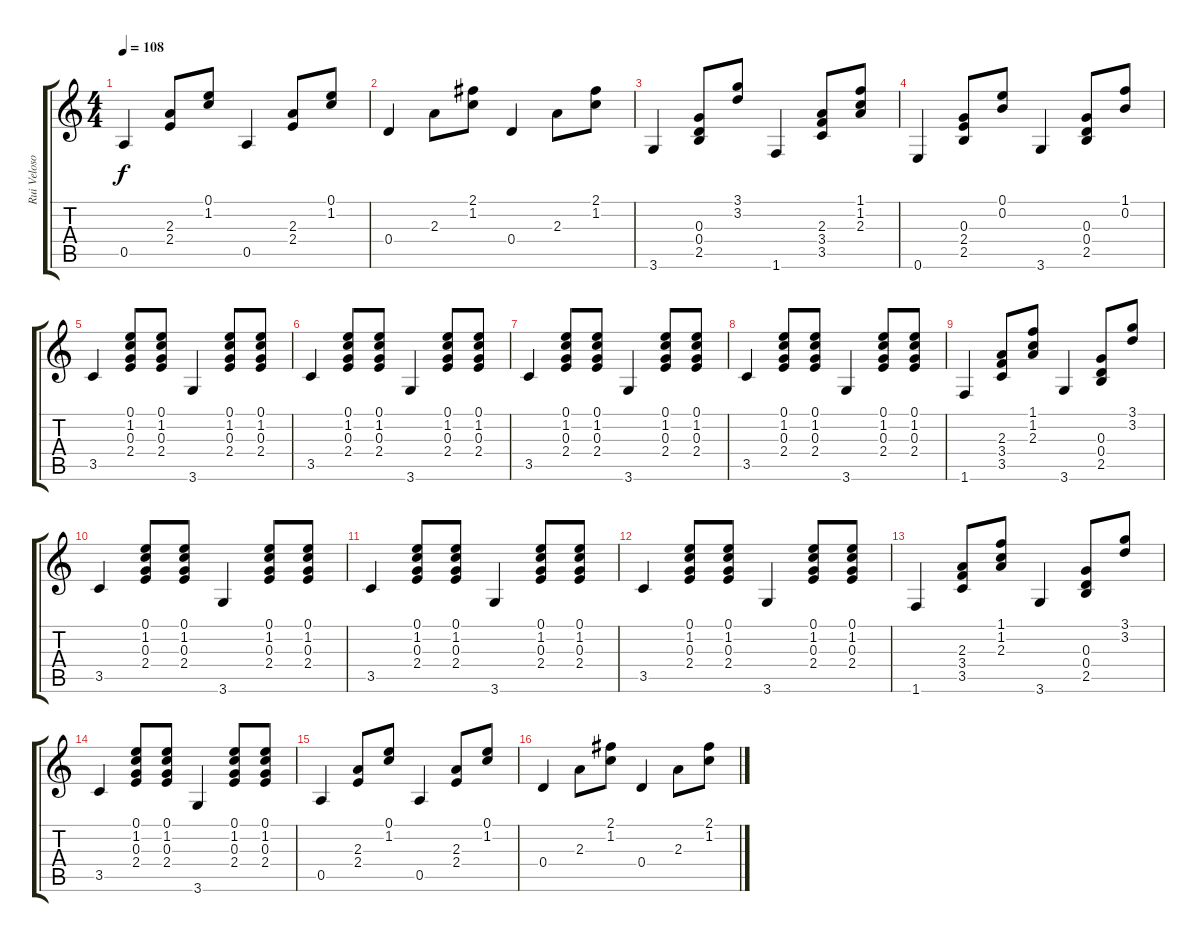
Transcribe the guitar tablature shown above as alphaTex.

\track ("Rui Veloso (guitar)" "Rui Veloso") {instrument acousticguitarnylon}
\staff {score tabs}
\tuning (E4 B3 G3 D3 A2 E2) {hide}
\ts (4 4)
\tempo 108
\clef g2
\ks c
0.5.4{dy f} (2.3 2.4).8 (0.1 1.2).8 0.5.4 (2.3 2.4).8 (0.1 1.2).8 |
0.4.4 2.3.8 (2.1 1.2).8 0.4.4 2.3.8 (2.1 1.2).8 |
3.6.4 (0.3 0.4 2.5).8 (3.1 3.2).8 1.6.4 (2.3 3.4 3.5).8 (1.1 1.2 2.3).8 |
0.6.4 (0.3 2.4 2.5).8 (0.1 0.2).8 3.6.4 (0.3 0.4 2.5).8 (1.1 0.2).8 |
3.5.4 (0.1 1.2 0.3 2.4).8 (0.1 1.2 0.3 2.4).8 3.6.4 (0.1 1.2 0.3 2.4).8 (0.1 1.2 0.3 2.4).8 |
3.5.4 (0.1 1.2 0.3 2.4).8 (0.1 1.2 0.3 2.4).8 3.6.4 (0.1 1.2 0.3 2.4).8 (0.1 1.2 0.3 2.4).8 |
3.5.4 (0.1 1.2 0.3 2.4).8 (0.1 1.2 0.3 2.4).8 3.6.4 (0.1 1.2 0.3 2.4).8 (0.1 1.2 0.3 2.4).8 |
3.5.4 (0.1 1.2 0.3 2.4).8 (0.1 1.2 0.3 2.4).8 3.6.4 (0.1 1.2 0.3 2.4).8 (0.1 1.2 0.3 2.4).8 |
1.6.4 (2.3 3.4 3.5).8 (1.1 1.2 2.3).8 3.6.4 (0.3 0.4 2.5).8 (3.1 3.2).8 |
3.5.4 (0.1 1.2 0.3 2.4).8 (0.1 1.2 0.3 2.4).8 3.6.4 (0.1 1.2 0.3 2.4).8 (0.1 1.2 0.3 2.4).8 |
3.5.4 (0.1 1.2 0.3 2.4).8 (0.1 1.2 0.3 2.4).8 3.6.4 (0.1 1.2 0.3 2.4).8 (0.1 1.2 0.3 2.4).8 |
3.5.4 (0.1 1.2 0.3 2.4).8 (0.1 1.2 0.3 2.4).8 3.6.4 (0.1 1.2 0.3 2.4).8 (0.1 1.2 0.3 2.4).8 |
1.6.4 (2.3 3.4 3.5).8 (1.1 1.2 2.3).8 3.6.4 (0.3 0.4 2.5).8 (3.1 3.2).8 |
3.5.4 (0.1 1.2 0.3 2.4).8 (0.1 1.2 0.3 2.4).8 3.6.4 (0.1 1.2 0.3 2.4).8 (0.1 1.2 0.3 2.4).8 |
0.5.4 (2.3 2.4).8 (0.1 1.2).8 0.5.4 (2.3 2.4).8 (0.1 1.2).8 |
0.4.4 2.3.8 (2.1 1.2).8 0.4.4 2.3.8 (2.1 1.2).8
